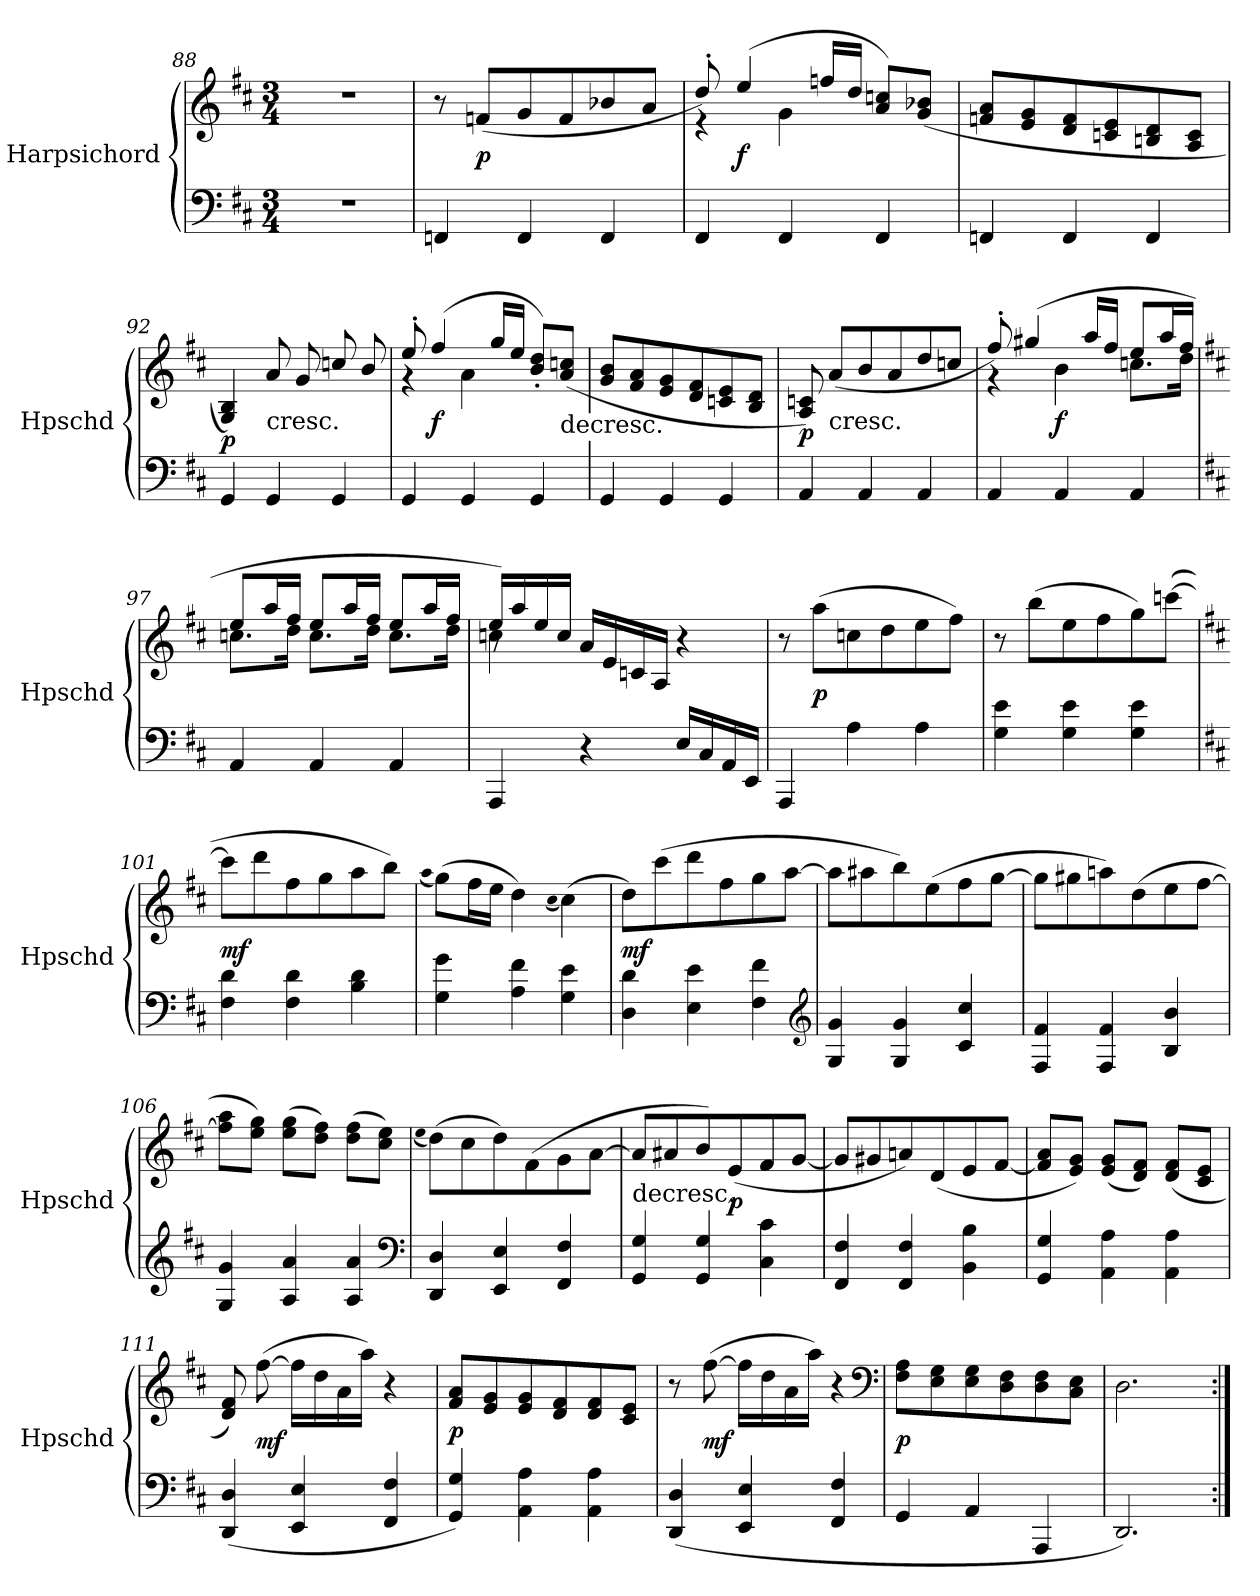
**kern	**kern	**dynam
*part1	*part1	*part1
*staff2	*staff1	*staff1/2
*I"Harpsichord	*	*
*I'Hpschd	*	*
*clefF4	*clefG2	*
*k[f#c#]	*k[f#c#]	*
*M3/4	*M3/4	*
=88	=88	=88
2.r	2.r	.
=89	=89	=89
4FFn/	8r	.
.	(8fn/L	p
4FF/	8g/	.
.	8f/	.
4FF/	8b-X/	.
.	8a/J	.
=90	=90	=90
*	*^	*
4FF#/	8dd'/)	4r	.
.	(4ee/	.	f
4FF#/	.	4g\	.
.	16ffn/LL	.	.
.	16dd/JJ	.	.
4FF#/	8a/ 8ccn/L)	4ryy	.
.	(8g/ 8b-X/J	.	.
*	*v	*v	*
=91	=91	=91
4FFn/	8fn/ 8a/L	.
.	8e/ 8g/	.
4FF/	8d/ 8f/	.
.	8cn/ 8e/	.
4FF/	8Bn/ 8d/	.
.	8A/ 8c/J	.
=92	=92	=92
4GG/	4G/ 4B/)	p
!	!LO:TX:c:t=cresc.	!
4GG/	8a/	.
.	8g/	.
4GG/	8ccn/	.
.	8b/	.
=93	=93	=93
*	*^	*
4GG/	8ee'/	4r	.
.	(4ff#/	.	f
4GG/	.	4a\	.
.	16gg/LL	.	.
.	16ee/JJ	.	.
4GG/	8b'/ 8dd'/L)	4ryy	.
!	!LO:TX:c:t=decresc.	!	!
.	(8a/ 8ccn/J	.	.
*	*v	*v	*
=94	=94	=94
4GG/	8g/ 8b/L	.
.	8f#/ 8a/	.
4GG/	8e/ 8g/	.
.	8d/ 8f#/	.
4GG/	8cn/ 8e/	.
.	8B/ 8d/J	.
=95	=95	=95
4AA/	8A/ 8cn/)	p
!	!LO:TX:c:t=cresc.	!
.	(8a/L	.
4AA/	8b/	.
.	8a/	.
4AA/	8dd/	.
.	8ccn/J	.
=96	=96	=96
*	*^	*
4AA/	8ff#'/)	4r	.
.	(4gg#X/	.	.
4AA/	.	4b\	f
.	16aa/LL	.	.
.	16ff#/JJ	.	.
4AA/	8ee/L	8.ccn\L	.
.	16aa/L	.	.
.	16ff#/JJ	16dd\Jk	.
=97	=97	=97	=97
*k[f#c#]	*k[f#c#]	*	*
4AA/	8ee/L	8.ccn\L	.
.	16aa/L	.	.
.	16ff#/JJ	16dd\Jk	.
4AA/	8ee/L	8.cc\L	.
.	16aa/L	.	.
.	16ff#/JJ	16dd\Jk	.
4AA/	8ee/L	8.cc\L	.
.	16aa/L	.	.
.	16ff#/JJ	16dd\Jk	.
=98	=98	=98	=98
*	*	*^	*
4AAA/	4ccn\	16ee/LL)	8r	.
.	.	16aa/	.	.
.	.	16ee/	2ryy	.
.	.	16cc/JJ	.	.
4r	2ryy	16a/LL	.	.
.	.	16e/	.	.
.	.	16cn/	.	.
.	.	16A/JJ	.	.
16E/LL	.	4r	.	.
16C#/	.	.	.	.
16AA/	.	.	8ryy	.
16EE/JJ	.	.	.	.
*	*v	*v	*v	*
=99	=99	=99
4AAA/	8r	.
.	(8aa\L	p
4A\	8ccn\	.
.	8dd\	.
4A\	8ee\	.
.	8ff#\J)	.
=100	=100	=100
4G\ 4e\	8r	.
.	(8bb\L	.
4G\ 4e\	8ee\	.
.	8ff#\	.
4G\ 4e\	8gg\)	.
.	([8cccn\J	.
=101	=101	=101
*k[f#c#]	*k[f#c#]	*
4F#\ 4d\	8ccc\L]	mf
.	8ddd\	.
4F#\ 4d\	8ff#\	.
.	8gg\	.
4B\ 4d\	8aa\	.
.	8bb\J)	.
=102	=102	=102
.	(qaa	.
4G\ 4g\	(8gg\L)	.
.	16ff#\L	.
.	16ee\JJ	.
4A\ 4f#\	4dd\)	.
.	(qcc#	.
4G\ 4e\	(4cc#\)	.
=103	=103	=103
4D\ 4d\	8dd\L)	mf
.	(8ccc#\	.
4E\ 4e\	8ddd\	.
.	8ff#\	.
4F#\ 4f#\	8gg\	.
.	[8aa\J	.
*clefG2	*	*
=104	=104	=104
4G/ 4g/	8aa\L]	.
.	8aa#X\	.
4G/ 4g/	8bb\)	.
.	(8ee\	.
4c#/ 4cc#/	8ff#\	.
.	[8gg\J	.
=105	=105	=105
4F#/ 4f#/	8gg\L]	.
.	8gg#X\	.
4F#/ 4f#/	8aan\)	.
.	(8dd\	.
4B/ 4b/	8ee\	.
.	[8ff#\J	.
=106	=106	=106
4G/ 4g/	8ff#]\ 8aa\L	.
.	8ee\ 8gg\J)	.
4A/ 4a/	(8ee\ 8gg\L	.
.	8dd\ 8ff#\J)	.
4A/ 4a/	(8dd\ 8ff#\L	.
.	8cc#\ 8ee\J)	.
*clefF4	*	*
=107	=107	=107
.	(qee	.
4DD/ 4D/	(8dd\L)	.
.	8cc#\	.
4EE/ 4E/	8dd\)	.
.	(8f#\	.
4FF#/ 4F#/	8g\	.
.	[8a\J	.
=108	=108	=108
!	!LO:TX:c:t=decresc.	!
4GG/ 4G/	8a/L]	.
.	8a#X/	.
4GG/ 4G/	8b/)	.
.	(8e/	p
4C#\ 4c#\	8f#/	.
.	[8g/J	.
=109	=109	=109
4FF#/ 4F#/	8g/L]	.
.	8g#X/	.
4FF#/ 4F#/	8an/)	.
.	(8d/	.
4BB\ 4B\	8e/	.
.	[8f#/J	.
=110	=110	=110
4GG/ 4G/	8f#]/ 8a/L	.
.	8e/ 8g/J)	.
4AA\ 4A\	(8e/ 8g/L	.
.	8d/ 8f#/J)	.
4AA\ 4A\	(8d/ 8f#/L	.
.	8c#/ 8e/J	.
=111	=111	=111
(4DD/ 4D/	8d/ 8f#/)	.
.	([8ff#\	mf
4EE/ 4E/	16ff#\LL]	.
.	16dd\	.
.	16a\	.
.	16aa\JJ)	.
4FF#/ 4F#/	4r	.
=112	=112	=112
4GG/ 4G/)	8f#/ 8a/L	p
.	8e/ 8g/	.
4AA\ 4A\	8e/ 8g/	.
.	8d/ 8f#/	.
4AA\ 4A\	8d/ 8f#/	.
.	8c#/ 8e/J	.
=113	=113	=113
(4DD/ 4D/	8r	.
.	([8ff#\	mf
4EE/ 4E/	16ff#\LL]	.
.	16dd\	.
.	16a\	.
.	16aa\JJ)	.
4FF#/ 4F#/	4r	.
*	*clefF4	*
=114	=114	=114
4GG/	8F#\ 8A\L	p
.	8E\ 8G\	.
4AA/	8E\ 8G\	.
.	8D\ 8F#\	.
4AAA/	8D\ 8F#\	.
.	8C#\ 8E\J	.
=115	=115	=115
2.DD/)	2.D\	.
=:|!	=:|!	=:|!
*-	*-	*-
